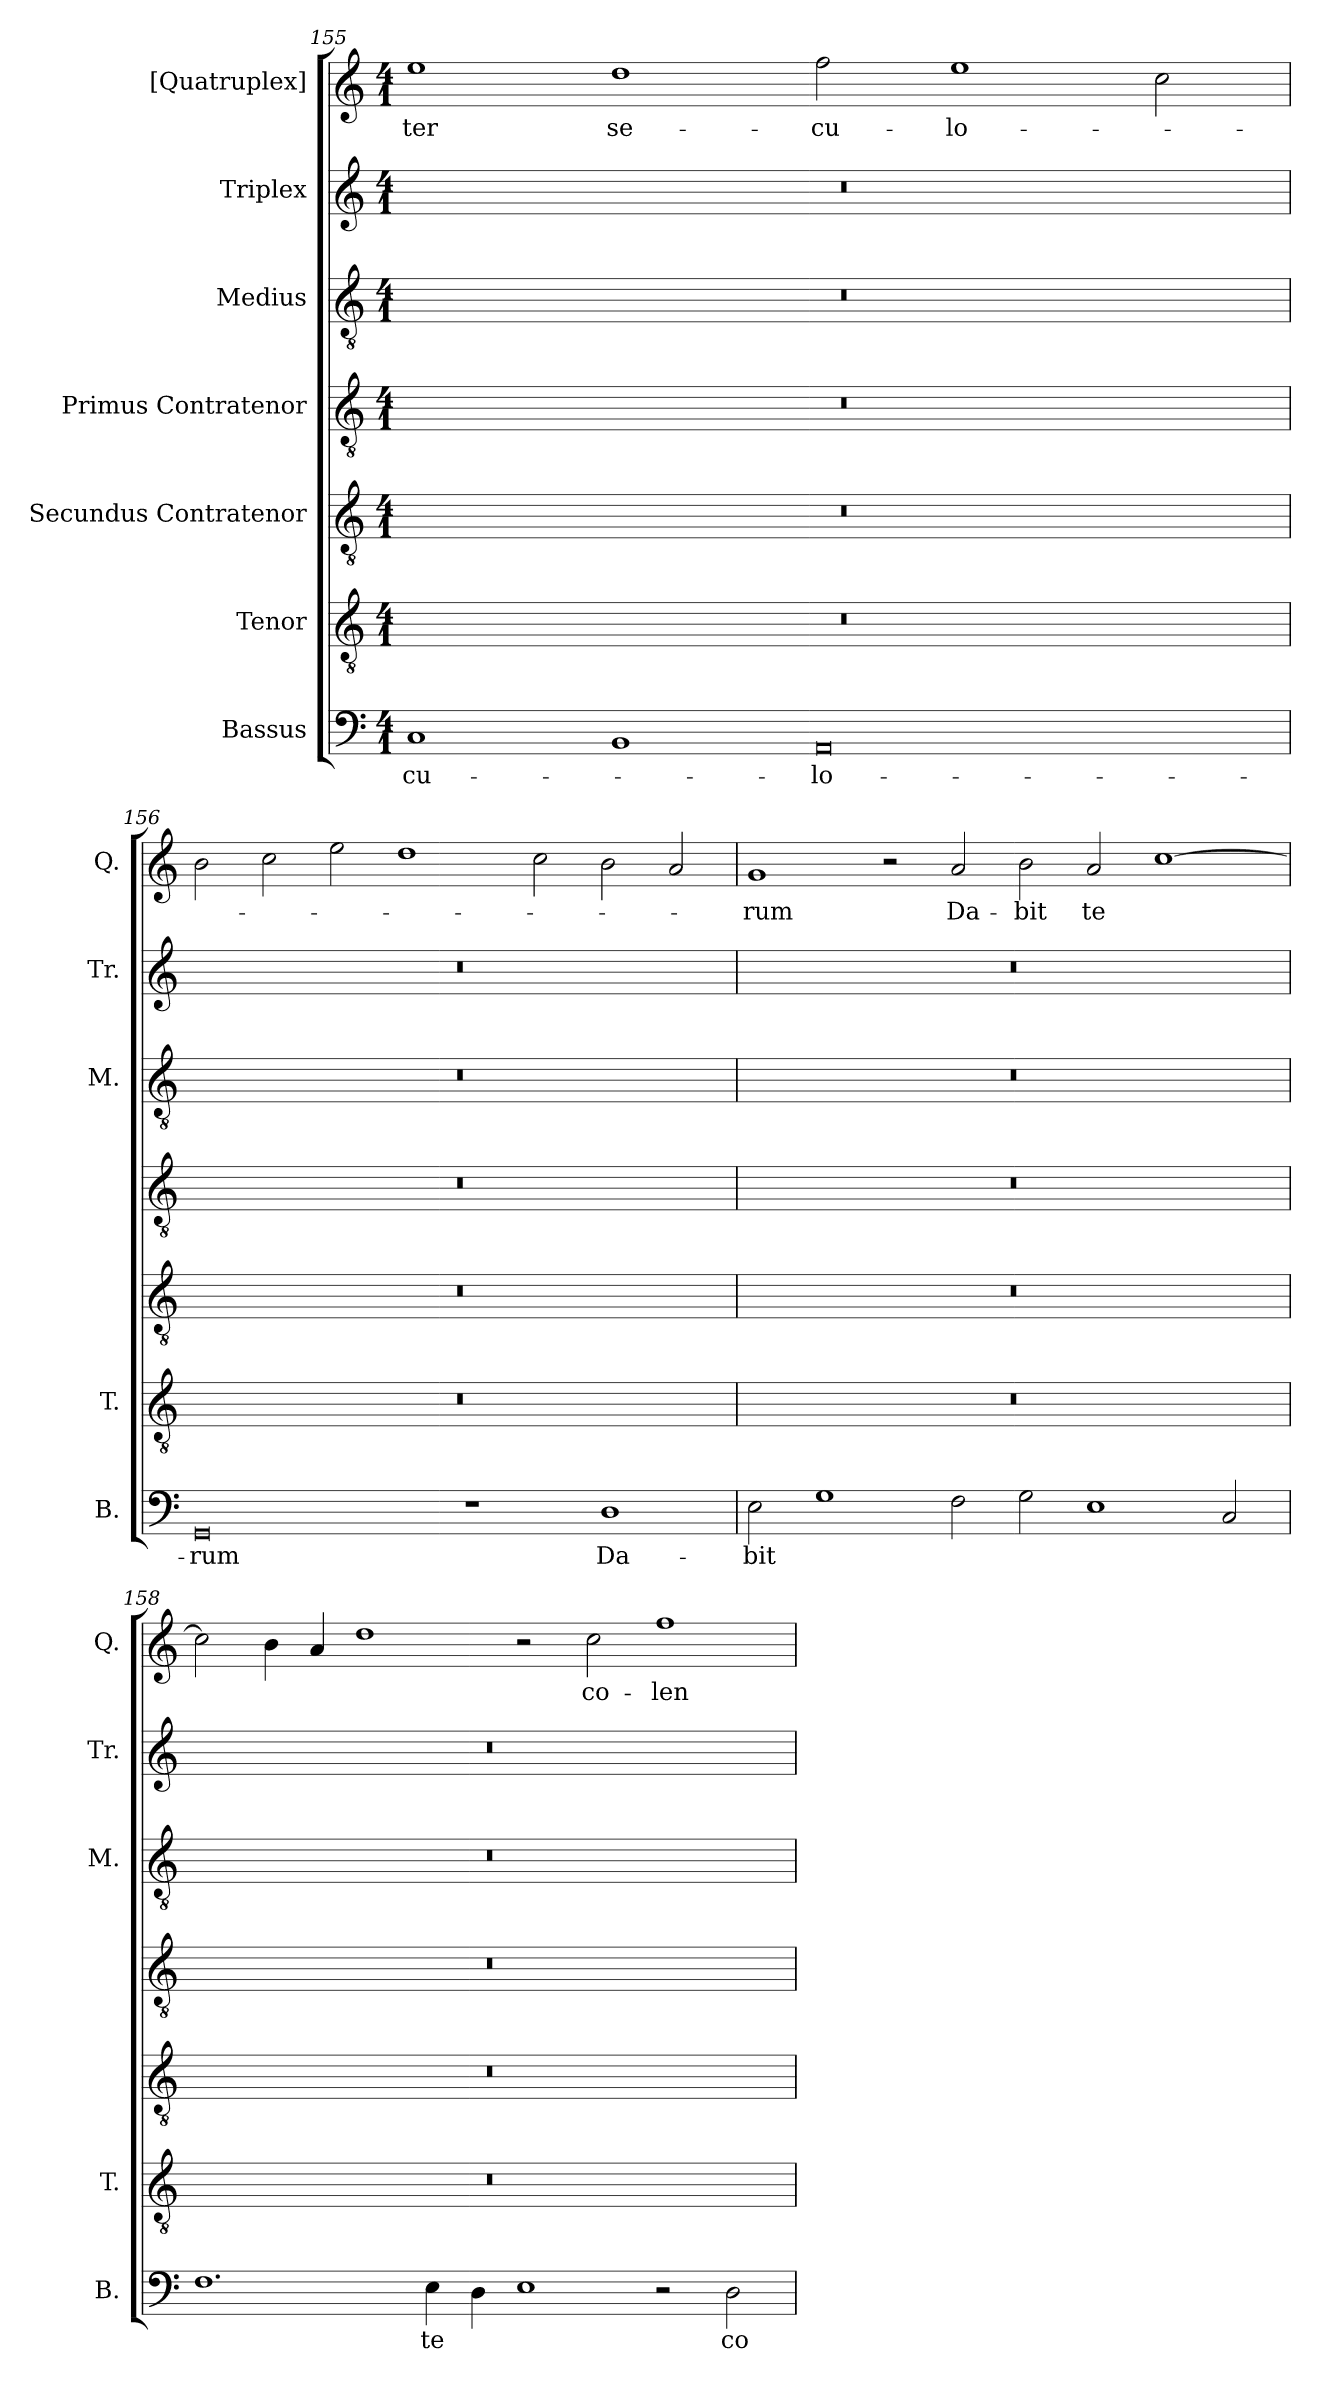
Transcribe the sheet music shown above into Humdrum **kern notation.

**kern	**text	**kern	**kern	**kern	**kern	**kern	**kern	**text
*part7	*part7	*part6	*part5	*part4	*part3	*part2	*part1	*part1
*staff7	*staff7	*staff6	*staff5	*staff4	*staff3	*staff2	*staff1	*staff1
*I"Bassus	*	*I"Tenor	*I"Secundus Contratenor	*I"Primus Contratenor	*I"Medius	*I"Triplex	*I"[Quatruplex]	*
*I'B.	*	*I'T.	*	*	*I'M.	*I'Tr.	*I'Q.	*
*clefF4	*	*clefGv2	*clefGv2	*clefGv2	*clefGv2	*clefG2	*clefG2	*
*	*	*ITrd7c12	*ITrd7c12	*ITrd7c12	*ITrd7c12	*	*	*
*k[]	*	*k[]	*k[]	*k[]	*k[]	*k[]	*k[]	*
*C:	*	*C:	*C:	*C:	*C:	*C:	*C:	*
*M4/1	*	*M4/1	*M4/1	*M4/1	*M4/1	*M4/1	*M4/1	*
=155	=155	=155	=155	=155	=155	=155	=155	=155
!	!LO:LY:b:color=#000000	!LO:N:vis=1	!LO:N:vis=1	!LO:N:vis=1	!LO:N:vis=1	!LO:N:vis=1	!	!
!	!	!	!	!	!	!	!	!LO:LY:b:color=#000000
1Ci	-cu-	00r	00r	00r	00r	00r	1eei	-ter
!	!	!	!	!	!	!	!	!LO:LY:b:color=#000000
1BBi	.	.	.	.	.	.	1ddi	se-
!	!LO:LY:b:color=#000000	!	!	!	!	!	!	!
!	!	!	!	!	!	!	!	!LO:LY:b:color=#000000
0AAi	-lo-	.	.	.	.	.	2ffi\	-cu-
!	!	!	!	!	!	!	!	!LO:LY:b:color=#000000
.	.	.	.	.	.	.	1eei	-lo-
.	.	.	.	.	.	.	2cci\	.
=156`	=156`	=156`	=156`	=156`	=156`	=156`	=156`	=156`
!	!LO:LY:b:color=#000000	!LO:N:vis=1	!LO:N:vis=1	!LO:N:vis=1	!LO:N:vis=1	!LO:N:vis=1	!	!
0GGi	-rum	00r	00r	00r	00r	00r	2bi\	.
.	.	.	.	.	.	.	2cci\	.
.	.	.	.	.	.	.	2eei\	.
.	.	.	.	.	.	.	1ddi	.
1r	.	.	.	.	.	.	.	.
.	.	.	.	.	.	.	2cci\	.
!	!LO:LY:b:color=#000000	!	!	!	!	!	!	!
1Di	Da-	.	.	.	.	.	2bi\	.
.	.	.	.	.	.	.	2ai/	.
!!LO:LB:g=z
=157`	=157`	=157`	=157`	=157`	=157`	=157`	=157`	=157`
!	!LO:LY:b:color=#000000	!LO:N:vis=1	!LO:N:vis=1	!LO:N:vis=1	!LO:N:vis=1	!LO:N:vis=1	!	!
!	!	!	!	!	!	!	!	!LO:LY:b:color=#000000
2Ei\	-bit	00r	00r	00r	00r	00r	1gi	-rum
1Gi	.	.	.	.	.	.	.	.
.	.	.	.	.	.	.	2r	.
!	!	!	!	!	!	!	!	!LO:LY:b:color=#000000
2Fi\	.	.	.	.	.	.	2ai/	Da-
!	!	!	!	!	!	!	!	!LO:LY:b:color=#000000
2Gi\	.	.	.	.	.	.	2bi\	-bit
!	!	!	!	!	!	!	!	!LO:LY:b:color=#000000
1Ei	.	.	.	.	.	.	2ai/	te
.	.	.	.	.	.	.	[>1cci	.
2Ci/	.	.	.	.	.	.	.	.
=158`	=158`	=158`	=158`	=158`	=158`	=158`	=158`	=158`
!	!	!LO:N:vis=1	!LO:N:vis=1	!LO:N:vis=1	!LO:N:vis=1	!LO:N:vis=1	!	!
1.Fi	.	00r	00r	00r	00r	00r	2cci\]	.
.	.	.	.	.	.	.	4bi\	.
.	.	.	.	.	.	.	4ai/	.
.	.	.	.	.	.	.	1ddi	.
!	!LO:LY:b:color=#000000	!	!	!	!	!	!	!
4Ei\	te	.	.	.	.	.	.	.
4Di\	.	.	.	.	.	.	.	.
1Ei	.	.	.	.	.	.	2r	.
!	!	!	!	!	!	!	!	!LO:LY:b:color=#000000
.	.	.	.	.	.	.	2cci\	co-
!	!	!	!	!	!	!	!	!LO:LY:b:color=#000000
2r	.	.	.	.	.	.	1ffi	-len-
!	!LO:LY:b:color=#000000	!	!	!	!	!	!	!
2Di\	co-	.	.	.	.	.	.	.
=`	=`	=`	=`	=`	=`	=`	=`	=`
*-	*-	*-	*-	*-	*-	*-	*-	*-
